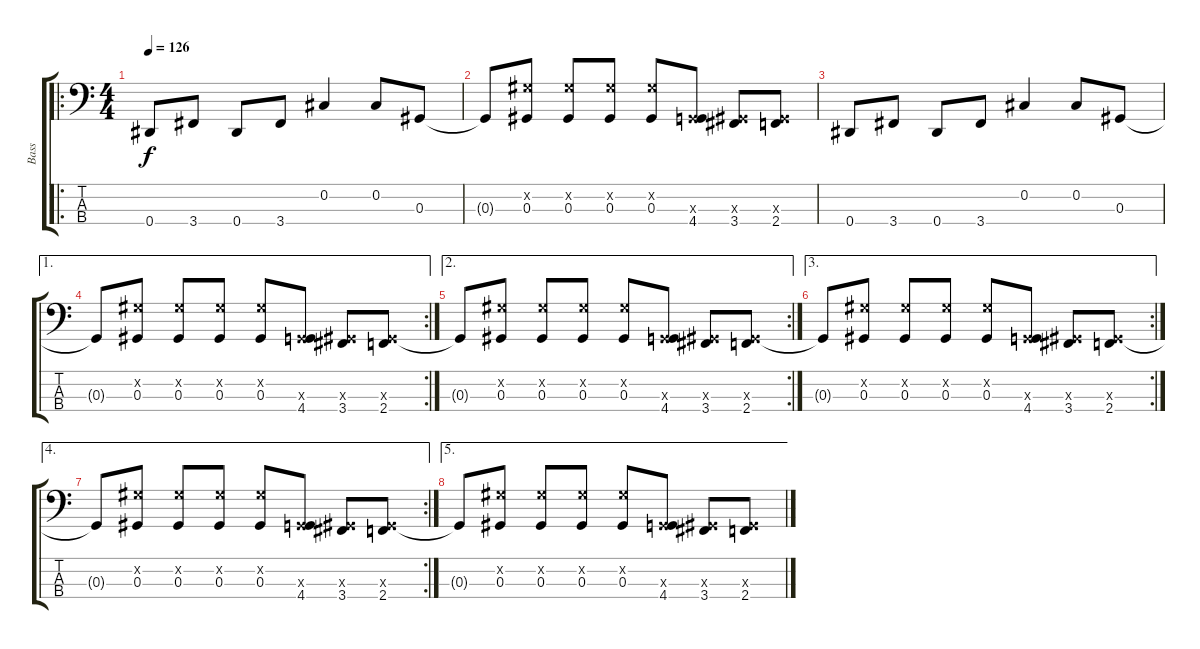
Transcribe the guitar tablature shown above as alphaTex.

\track ("Bass" "Bass") {instrument electricbassfinger}
\staff {score tabs}
\tuning (Gb2 Db2 Ab1 Eb1) {hide}
\ro
\ts (4 4)
\tempo 126
\clef f4
\ks c
0.4.8{dy f} 3.4.8 0.4.8 3.4.8 0.2.4 0.2.8 0.3.8 |
0.3{t}.8 (7.2{x} 0.3).8 (7.2{x} 0.3).8 (7.2{x} 0.3).8 (7.2{x} 0.3).8 (0.3{x} 4.4).8 (0.3{x} 3.4).8 (0.3{x} 2.4).8 |
0.4.8 3.4.8 0.4.8 3.4.8 0.2.4 0.2.8 0.3.8 |
\ae 1
\rc 2
0.3{t}.8 (7.2{x} 0.3).8 (7.2{x} 0.3).8 (7.2{x} 0.3).8 (7.2{x} 0.3).8 (0.3{x} 4.4).8 (0.3{x} 3.4).8 (0.3{x} 2.4).8 |
\ae 2
\rc 2
0.3{t}.8 (7.2{x} 0.3).8 (7.2{x} 0.3).8 (7.2{x} 0.3).8 (7.2{x} 0.3).8 (0.3{x} 4.4).8 (0.3{x} 3.4).8 (0.3{x} 2.4).8 |
\ae 3
\rc 2
0.3{t}.8 (7.2{x} 0.3).8 (7.2{x} 0.3).8 (7.2{x} 0.3).8 (7.2{x} 0.3).8 (0.3{x} 4.4).8 (0.3{x} 3.4).8 (0.3{x} 2.4).8 |
\ae 4
\rc 2
0.3{t}.8 (7.2{x} 0.3).8 (7.2{x} 0.3).8 (7.2{x} 0.3).8 (7.2{x} 0.3).8 (0.3{x} 4.4).8 (0.3{x} 3.4).8 (0.3{x} 2.4).8 |
\ae 5
0.3{t}.8 (7.2{x} 0.3).8 (7.2{x} 0.3).8 (7.2{x} 0.3).8 (7.2{x} 0.3).8 (0.3{x} 4.4).8 (0.3{x} 3.4).8 (0.3{x} 2.4).8
